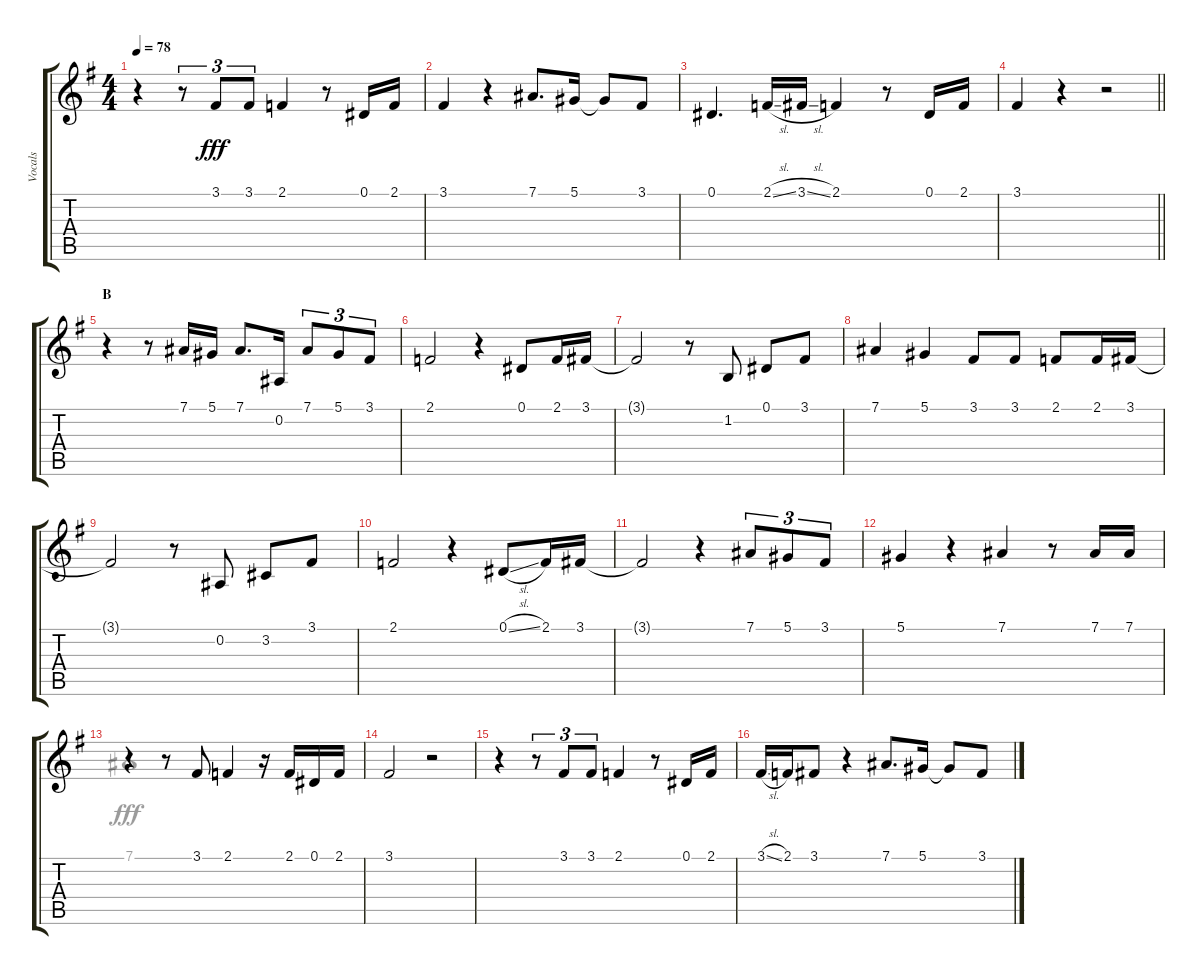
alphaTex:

\track ("Vocals" "Vocals") {instrument voiceoohs}
\staff {score tabs}
\tuning (Eb4 Bb3 Gb3 Db3 Ab2 Eb2) {hide}
\voice
\ts (4 4)
\tempo 78
\clef g2
\ks g
r.4{dy fff} r.8{tu (3 2)} 3.1.8{tu (3 2)} 3.1.8{tu (3 2)} 2.1.4 r.8 0.1.16 2.1.16 |
3.1.4 r.4 7.1.8{d} 5.1.16 5.1{t}.8 3.1.8 |
0.1.4{d} 2.1{sl}.16 3.1{sl}.16 2.1.4 r.8 0.1.16 2.1.16 |
\barLineRight lightlight
3.1.4 r.4 r.2 |
\section ("" "B")
r.4 r.8 7.1.16 5.1.16 7.1.8{d} 0.2.16 7.1.8{tu (3 2)} 5.1.8{tu (3 2)} 3.1.8{tu (3 2)} |
2.1.2 r.4 0.1.8 2.1.16 3.1.16 |
3.1{t}.2 r.8 1.2.8 0.1.8 3.1.8 |
7.1.4 5.1.4 3.1.8 3.1.8 2.1.8 2.1.16 3.1.16 |
3.1{t}.2 r.8 0.2.8 3.2.8 3.1.8 |
2.1.2 r.4 0.1{sl}.8 2.1.16 3.1.16 |
3.1{t}.2 r.4 7.1.8{tu (3 2)} 5.1.8{tu (3 2)} 3.1.8{tu (3 2)} |
5.1.4 r.4 7.1.4 r.8 7.1.16 7.1.16 |
r.4 r.8 3.1.8 2.1.4 r.16 2.1.16 0.1.16 2.1.16 |
3.1.2 r.2 |
r.4 r.8{tu (3 2)} 3.1.8{tu (3 2)} 3.1.8{tu (3 2)} 2.1.4 r.8 0.1.16 2.1.16 |
3.1{sl}.16 2.1.16 3.1.8 r.4 7.1.8{d} 5.1.16 5.1{t}.8 3.1.8
\voice
\clef g2
\ottava regular
\simile none
\ks g
|
|
|
\barLineRight lightlight
|
|
|
|
|
|
|
|
|
7.1.1 |
|
|
